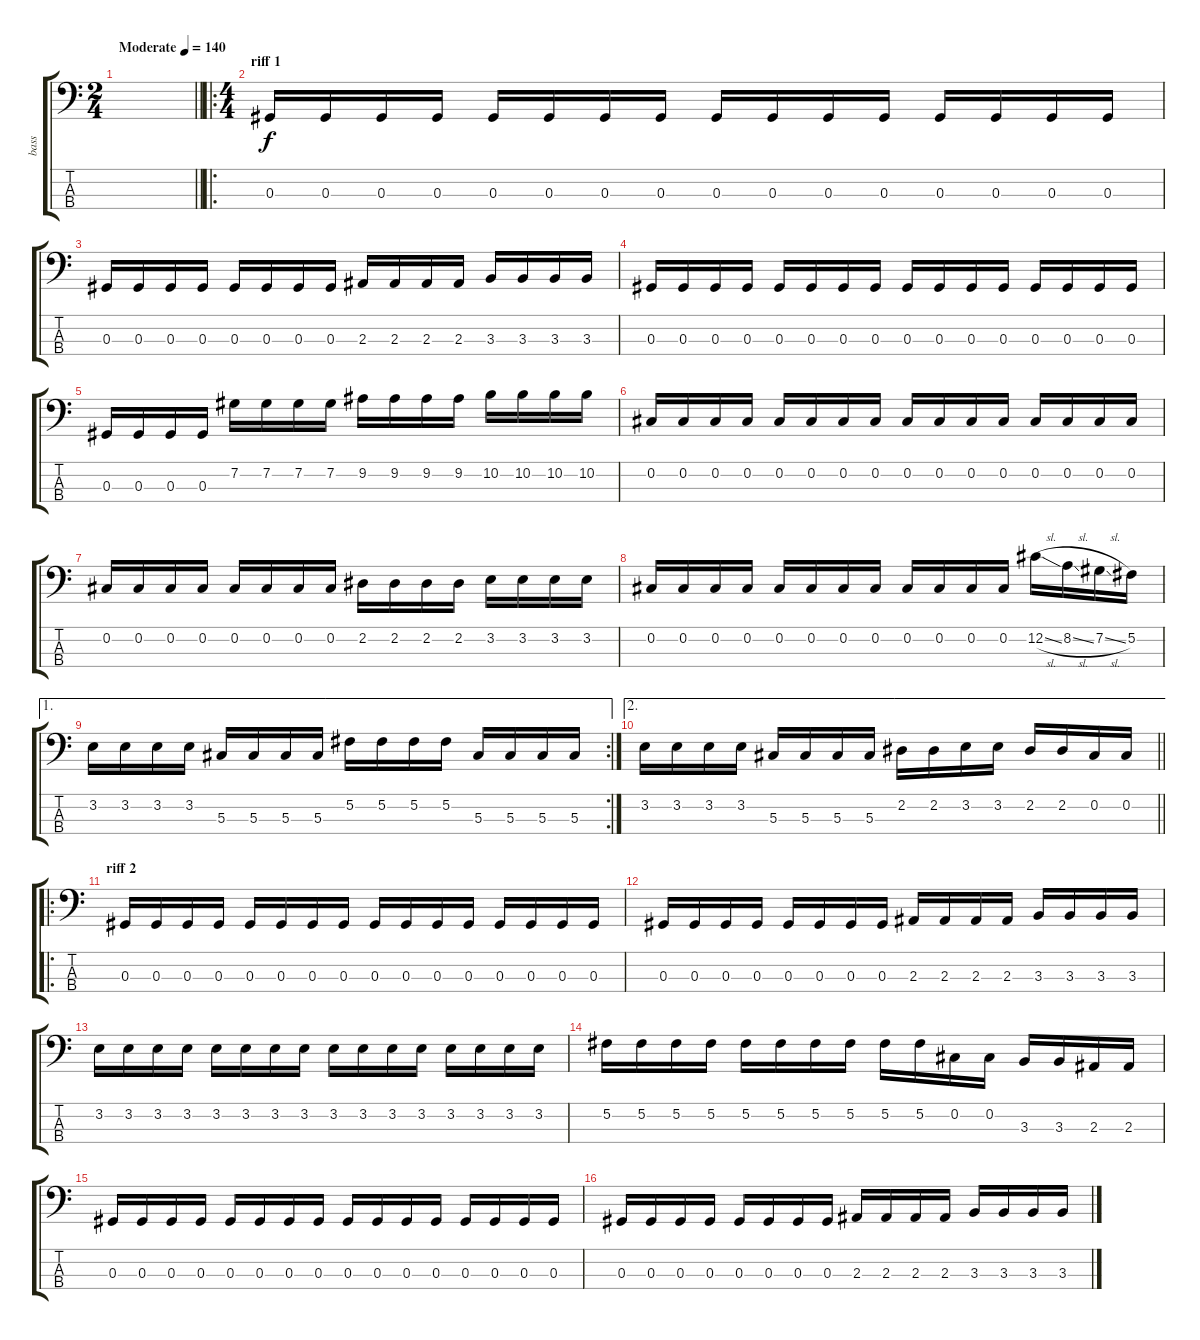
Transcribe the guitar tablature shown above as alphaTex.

\track ("bass" "bass") {instrument electricbassfinger}
\staff {score tabs}
\tuning (Gb2 Db2 Ab1 Eb1) {hide}
\ts (2 4)
\tempo (140 "Moderate")
\clef f4
\barLineRight lightlight
\ks c
|
\ro
\ts (4 4)
\section ("" "riff 1")
0.3.16 0.3.16 0.3.16 0.3.16 0.3.16 0.3.16 0.3.16 0.3.16 0.3.16 0.3.16 0.3.16 0.3.16 0.3.16 0.3.16 0.3.16 0.3.16 |
0.3.16 0.3.16 0.3.16 0.3.16 0.3.16 0.3.16 0.3.16 0.3.16 2.3.16 2.3.16 2.3.16 2.3.16 3.3.16 3.3.16 3.3.16 3.3.16 |
0.3.16 0.3.16 0.3.16 0.3.16 0.3.16 0.3.16 0.3.16 0.3.16 0.3.16 0.3.16 0.3.16 0.3.16 0.3.16 0.3.16 0.3.16 0.3.16 |
0.3.16 0.3.16 0.3.16 0.3.16 7.2.16 7.2.16 7.2.16 7.2.16 9.2.16 9.2.16 9.2.16 9.2.16 10.2.16 10.2.16 10.2.16 10.2.16 |
0.2.16 0.2.16 0.2.16 0.2.16 0.2.16 0.2.16 0.2.16 0.2.16 0.2.16 0.2.16 0.2.16 0.2.16 0.2.16 0.2.16 0.2.16 0.2.16 |
0.2.16 0.2.16 0.2.16 0.2.16 0.2.16 0.2.16 0.2.16 0.2.16 2.2.16 2.2.16 2.2.16 2.2.16 3.2.16 3.2.16 3.2.16 3.2.16 |
0.2.16 0.2.16 0.2.16 0.2.16 0.2.16 0.2.16 0.2.16 0.2.16 0.2.16 0.2.16 0.2.16 0.2.16 12.2{sl}.16 8.2{sl}.16 7.2{sl}.16 5.2.16 |
\ae 1
\rc 2
3.2.16 3.2.16 3.2.16 3.2.16 5.3.16 5.3.16 5.3.16 5.3.16 5.2.16 5.2.16 5.2.16 5.2.16 5.3.16 5.3.16 5.3.16 5.3.16 |
\ae 2
\barLineRight lightlight
3.2.16 3.2.16 3.2.16 3.2.16 5.3.16 5.3.16 5.3.16 5.3.16 2.2.16 2.2.16 3.2.16 3.2.16 2.2.16 2.2.16 0.2.16 0.2.16 |
\ro
\section ("" "riff 2")
0.3.16 0.3.16 0.3.16 0.3.16 0.3.16 0.3.16 0.3.16 0.3.16 0.3.16 0.3.16 0.3.16 0.3.16 0.3.16 0.3.16 0.3.16 0.3.16 |
0.3.16 0.3.16 0.3.16 0.3.16 0.3.16 0.3.16 0.3.16 0.3.16 2.3.16 2.3.16 2.3.16 2.3.16 3.3.16 3.3.16 3.3.16 3.3.16 |
3.2.16 3.2.16 3.2.16 3.2.16 3.2.16 3.2.16 3.2.16 3.2.16 3.2.16 3.2.16 3.2.16 3.2.16 3.2.16 3.2.16 3.2.16 3.2.16 |
5.2.16 5.2.16 5.2.16 5.2.16 5.2.16 5.2.16 5.2.16 5.2.16 5.2.16 5.2.16 0.2.16 0.2.16 3.3.16 3.3.16 2.3.16 2.3.16 |
0.3.16 0.3.16 0.3.16 0.3.16 0.3.16 0.3.16 0.3.16 0.3.16 0.3.16 0.3.16 0.3.16 0.3.16 0.3.16 0.3.16 0.3.16 0.3.16 |
0.3.16 0.3.16 0.3.16 0.3.16 0.3.16 0.3.16 0.3.16 0.3.16 2.3.16 2.3.16 2.3.16 2.3.16 3.3.16 3.3.16 3.3.16 3.3.16
